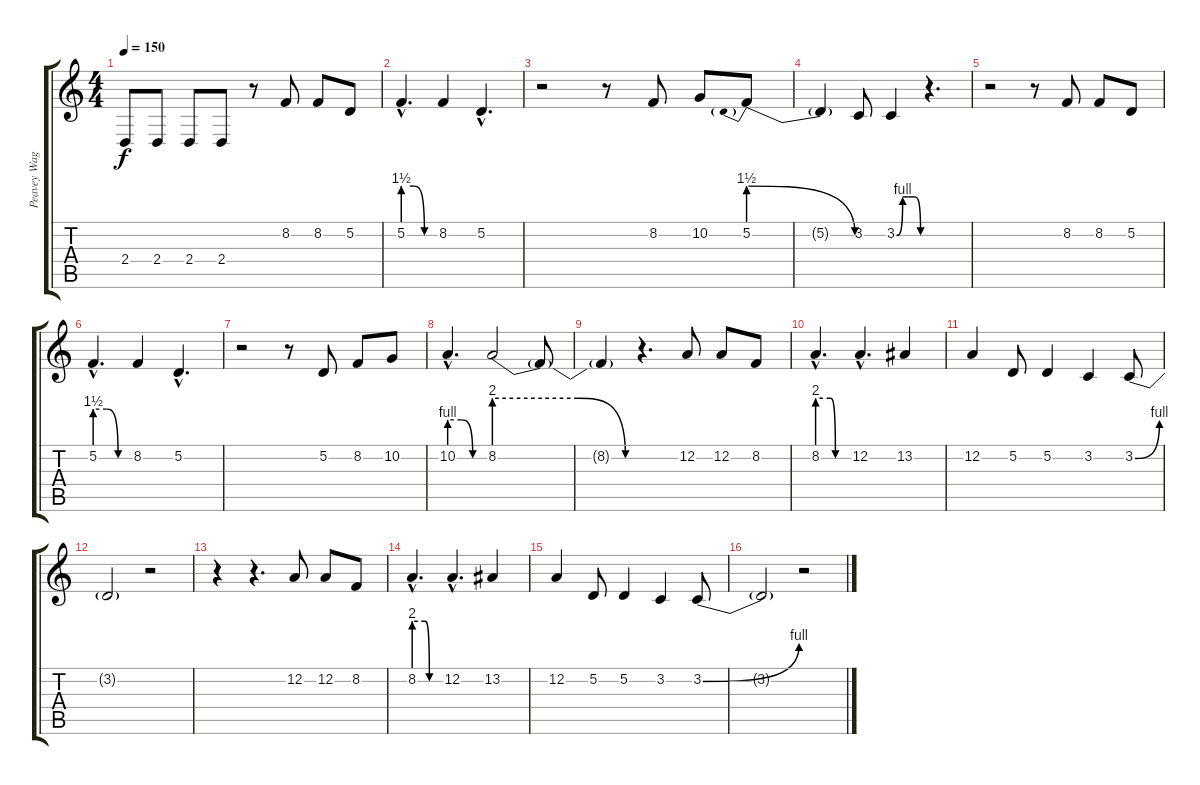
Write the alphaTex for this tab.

\track ("Peavey Wagner Vocals" "Peavey Wag") {instrument cello}
\staff {score tabs}
\tuning (D4 A3 F3 C3 G2 D2) {hide}
\ts (4 4)
\tempo 150
\clef g2
\ks c
2.4.8{dy f} 2.4.8 2.4.8 2.4.8 r.8 8.2.8 8.2.8 5.2.8 |
5.2{be (custom 0 6 20 6 40 0 60 0) hac}.4{d} 8.2.4 5.2{hac}.4{d} |
r.2 r.8 8.2.8 10.2.8 5.2{be (prebendrelease 0 6 60 0)}.8 |
5.2{t}.4 3.2.8 3.2{be (custom 0 0 15 4 30 4 45 4 60 0)}.4 r.4{d} |
r.2 r.8 8.2.8 8.2.8 5.2.8 |
5.2{be (custom 0 6 20 6 40 0 60 0) hac}.4{d} 8.2.4 5.2{hac}.4{d} |
r.2 r.8 5.2.8 8.2.8 10.2.8 |
10.2{be (custom 0 4 20 4 40 0 60 0) hac}.4{d} 8.2{be (custom 0 8 20 8 35 8 55 0 60 0)}.2 8.2{t}.8 |
8.2{t}.4 r.4{d} 12.2.8 12.2.8 8.2.8 |
8.2{be (custom 0 8 25 8 35 0 45 0 60 0) hac}.4{d} 12.2{hac}.4{d} 13.2.4 |
12.2.4 5.2.8 5.2.4 3.2.4 3.2{be (bend 0 0 60 4)}.8 |
3.2{t}.2 r.2 |
r.4 r.4{d} 12.2.8 12.2.8 8.2.8 |
8.2{be (custom 0 8 25 8 35 0 45 0 60 0) hac}.4{d} 12.2{hac}.4{d} 13.2.4 |
12.2.4 5.2.8 5.2.4 3.2.4 3.2{be (bend 0 0 60 4)}.8 |
3.2{t}.2 r.2
